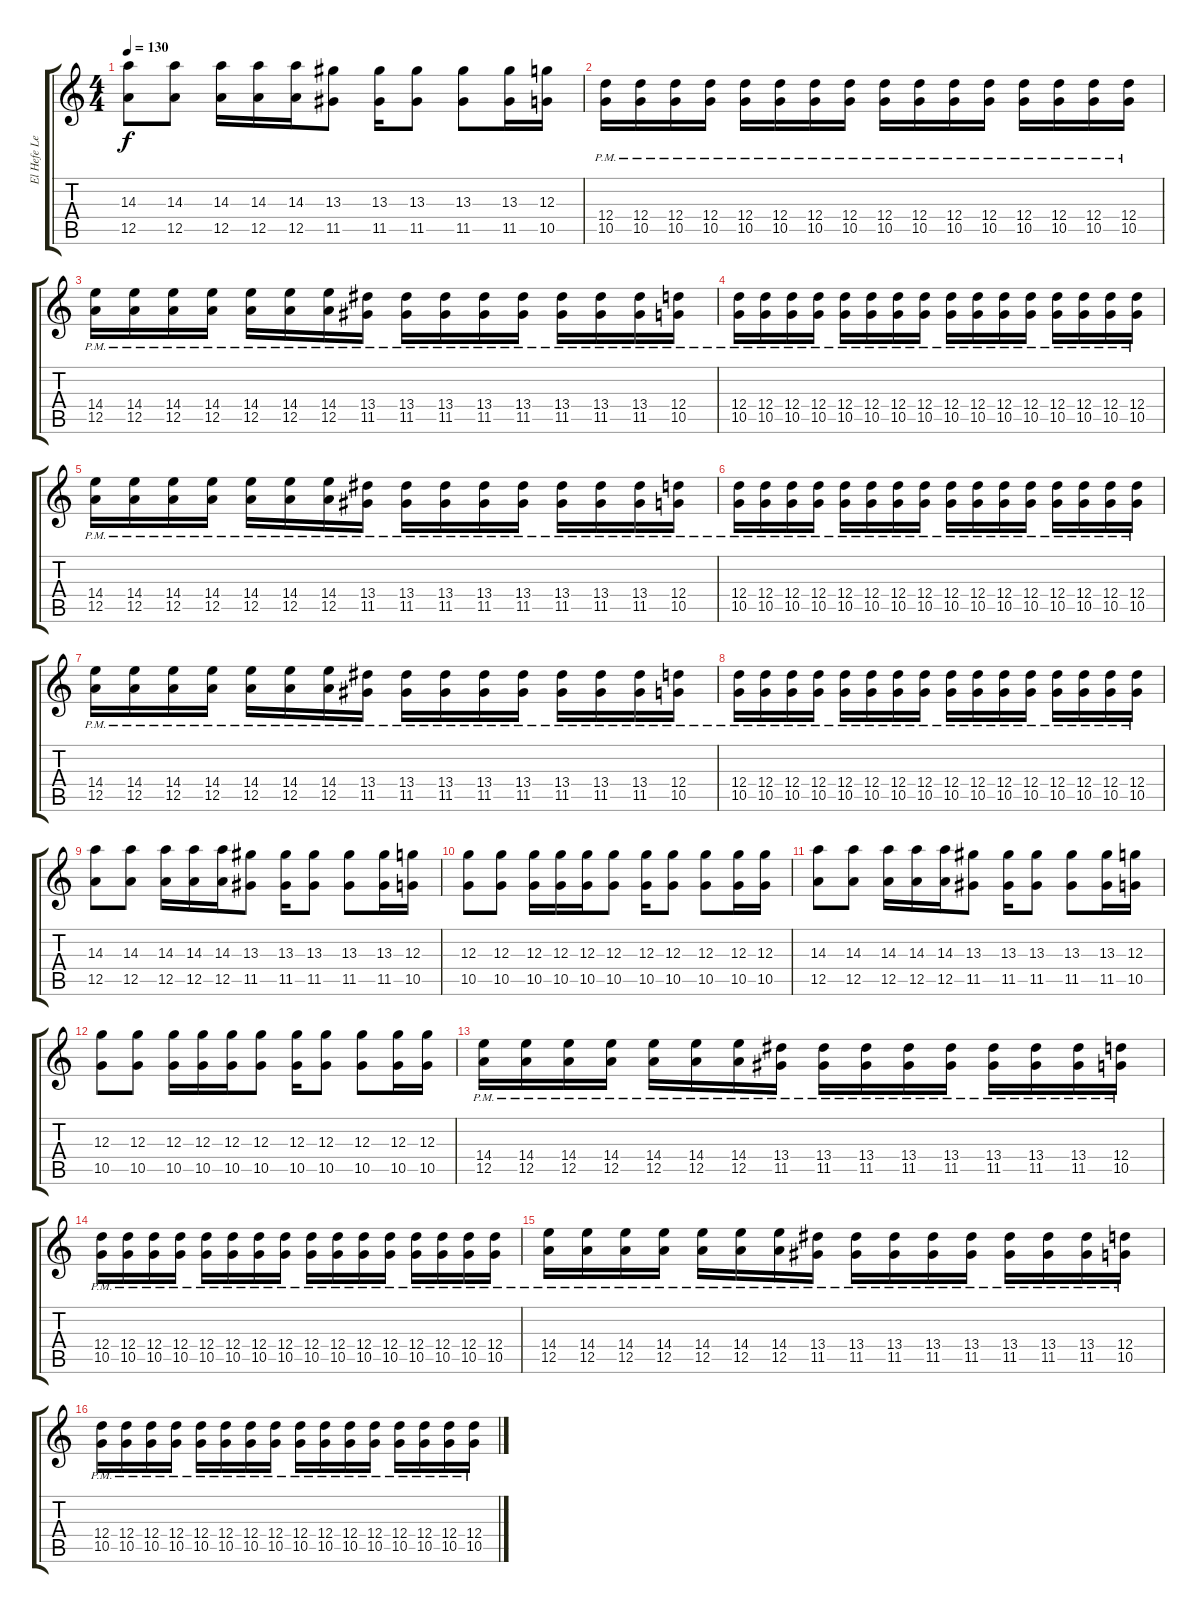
\track ("El Hefe Lead" "El Hefe Le") {instrument distortionguitar}
\staff {score tabs}
\tuning (E4 B3 G3 D3 A2 E2) {hide}
\ts (4 4)
\tempo 130
\clef g2
\ks c
(14.3 12.5).8{dy f} (14.3 12.5).8 (14.3 12.5).16 (14.3 12.5).16 (14.3 12.5).16 (13.3 11.5).8 (13.3 11.5).16 (13.3 11.5).8 (13.3 11.5).8 (13.3 11.5).16 (12.3 10.5).16 |
(12.4{pm} 10.5{pm}).16 (12.4{pm} 10.5{pm}).16 (12.4{pm} 10.5{pm}).16 (12.4{pm} 10.5{pm}).16 (12.4{pm} 10.5{pm}).16 (12.4{pm} 10.5{pm}).16 (12.4{pm} 10.5{pm}).16 (12.4{pm} 10.5{pm}).16 (12.4{pm} 10.5{pm}).16 (12.4{pm} 10.5{pm}).16 (12.4{pm} 10.5{pm}).16 (12.4{pm} 10.5{pm}).16 (12.4{pm} 10.5{pm}).16 (12.4{pm} 10.5{pm}).16 (12.4{pm} 10.5{pm}).16 (12.4{pm} 10.5{pm}).16 |
(14.4{pm} 12.5{pm}).16 (14.4{pm} 12.5{pm}).16 (14.4{pm} 12.5{pm}).16 (14.4{pm} 12.5{pm}).16 (14.4{pm} 12.5{pm}).16 (14.4{pm} 12.5{pm}).16 (14.4{pm} 12.5{pm}).16 (13.4{pm} 11.5{pm}).16 (13.4{pm} 11.5{pm}).16 (13.4{pm} 11.5{pm}).16 (13.4{pm} 11.5{pm}).16 (13.4{pm} 11.5{pm}).16 (13.4{pm} 11.5{pm}).16 (13.4{pm} 11.5{pm}).16 (13.4{pm} 11.5{pm}).16 (12.4{pm} 10.5{pm}).16 |
(12.4{pm} 10.5{pm}).16 (12.4{pm} 10.5{pm}).16 (12.4{pm} 10.5{pm}).16 (12.4{pm} 10.5{pm}).16 (12.4{pm} 10.5{pm}).16 (12.4{pm} 10.5{pm}).16 (12.4{pm} 10.5{pm}).16 (12.4{pm} 10.5{pm}).16 (12.4{pm} 10.5{pm}).16 (12.4{pm} 10.5{pm}).16 (12.4{pm} 10.5{pm}).16 (12.4{pm} 10.5{pm}).16 (12.4{pm} 10.5{pm}).16 (12.4{pm} 10.5{pm}).16 (12.4{pm} 10.5{pm}).16 (12.4{pm} 10.5{pm}).16 |
(14.4{pm} 12.5{pm}).16 (14.4{pm} 12.5{pm}).16 (14.4{pm} 12.5{pm}).16 (14.4{pm} 12.5{pm}).16 (14.4{pm} 12.5{pm}).16 (14.4{pm} 12.5{pm}).16 (14.4{pm} 12.5{pm}).16 (13.4{pm} 11.5{pm}).16 (13.4{pm} 11.5{pm}).16 (13.4{pm} 11.5{pm}).16 (13.4{pm} 11.5{pm}).16 (13.4{pm} 11.5{pm}).16 (13.4{pm} 11.5{pm}).16 (13.4{pm} 11.5{pm}).16 (13.4{pm} 11.5{pm}).16 (12.4{pm} 10.5{pm}).16 |
(12.4{pm} 10.5{pm}).16 (12.4{pm} 10.5{pm}).16 (12.4{pm} 10.5{pm}).16 (12.4{pm} 10.5{pm}).16 (12.4{pm} 10.5{pm}).16 (12.4{pm} 10.5{pm}).16 (12.4{pm} 10.5{pm}).16 (12.4{pm} 10.5{pm}).16 (12.4{pm} 10.5{pm}).16 (12.4{pm} 10.5{pm}).16 (12.4{pm} 10.5{pm}).16 (12.4{pm} 10.5{pm}).16 (12.4{pm} 10.5{pm}).16 (12.4{pm} 10.5{pm}).16 (12.4{pm} 10.5{pm}).16 (12.4{pm} 10.5{pm}).16 |
(14.4{pm} 12.5{pm}).16 (14.4{pm} 12.5{pm}).16 (14.4{pm} 12.5{pm}).16 (14.4{pm} 12.5{pm}).16 (14.4{pm} 12.5{pm}).16 (14.4{pm} 12.5{pm}).16 (14.4{pm} 12.5{pm}).16 (13.4{pm} 11.5{pm}).16 (13.4{pm} 11.5{pm}).16 (13.4{pm} 11.5{pm}).16 (13.4{pm} 11.5{pm}).16 (13.4{pm} 11.5{pm}).16 (13.4{pm} 11.5{pm}).16 (13.4{pm} 11.5{pm}).16 (13.4{pm} 11.5{pm}).16 (12.4{pm} 10.5{pm}).16 |
(12.4{pm} 10.5{pm}).16 (12.4{pm} 10.5{pm}).16 (12.4{pm} 10.5{pm}).16 (12.4{pm} 10.5{pm}).16 (12.4{pm} 10.5{pm}).16 (12.4{pm} 10.5{pm}).16 (12.4{pm} 10.5{pm}).16 (12.4{pm} 10.5{pm}).16 (12.4{pm} 10.5{pm}).16 (12.4{pm} 10.5{pm}).16 (12.4{pm} 10.5{pm}).16 (12.4{pm} 10.5{pm}).16 (12.4{pm} 10.5{pm}).16 (12.4{pm} 10.5{pm}).16 (12.4{pm} 10.5{pm}).16 (12.4{pm} 10.5{pm}).16 |
(14.3 12.5).8 (14.3 12.5).8 (14.3 12.5).16 (14.3 12.5).16 (14.3 12.5).16 (13.3 11.5).8 (13.3 11.5).16 (13.3 11.5).8 (13.3 11.5).8 (13.3 11.5).16 (12.3 10.5).16 |
(12.3 10.5).8 (12.3 10.5).8 (12.3 10.5).16 (12.3 10.5).16 (12.3 10.5).16 (12.3 10.5).8 (12.3 10.5).16 (12.3 10.5).8 (12.3 10.5).8 (12.3 10.5).16 (12.3 10.5).16 |
(14.3 12.5).8 (14.3 12.5).8 (14.3 12.5).16 (14.3 12.5).16 (14.3 12.5).16 (13.3 11.5).8 (13.3 11.5).16 (13.3 11.5).8 (13.3 11.5).8 (13.3 11.5).16 (12.3 10.5).16 |
(12.3 10.5).8 (12.3 10.5).8 (12.3 10.5).16 (12.3 10.5).16 (12.3 10.5).16 (12.3 10.5).8 (12.3 10.5).16 (12.3 10.5).8 (12.3 10.5).8 (12.3 10.5).16 (12.3 10.5).16 |
(14.4{pm} 12.5{pm}).16 (14.4{pm} 12.5{pm}).16 (14.4{pm} 12.5{pm}).16 (14.4{pm} 12.5{pm}).16 (14.4{pm} 12.5{pm}).16 (14.4{pm} 12.5{pm}).16 (14.4{pm} 12.5{pm}).16 (13.4{pm} 11.5{pm}).16 (13.4{pm} 11.5{pm}).16 (13.4{pm} 11.5{pm}).16 (13.4{pm} 11.5{pm}).16 (13.4{pm} 11.5{pm}).16 (13.4{pm} 11.5{pm}).16 (13.4{pm} 11.5{pm}).16 (13.4{pm} 11.5{pm}).16 (12.4{pm} 10.5{pm}).16 |
(12.4{pm} 10.5{pm}).16 (12.4{pm} 10.5{pm}).16 (12.4{pm} 10.5{pm}).16 (12.4{pm} 10.5{pm}).16 (12.4{pm} 10.5{pm}).16 (12.4{pm} 10.5{pm}).16 (12.4{pm} 10.5{pm}).16 (12.4{pm} 10.5{pm}).16 (12.4{pm} 10.5{pm}).16 (12.4{pm} 10.5{pm}).16 (12.4{pm} 10.5{pm}).16 (12.4{pm} 10.5{pm}).16 (12.4{pm} 10.5{pm}).16 (12.4{pm} 10.5{pm}).16 (12.4{pm} 10.5{pm}).16 (12.4{pm} 10.5{pm}).16 |
(14.4{pm} 12.5{pm}).16 (14.4{pm} 12.5{pm}).16 (14.4{pm} 12.5{pm}).16 (14.4{pm} 12.5{pm}).16 (14.4{pm} 12.5{pm}).16 (14.4{pm} 12.5{pm}).16 (14.4{pm} 12.5{pm}).16 (13.4{pm} 11.5{pm}).16 (13.4{pm} 11.5{pm}).16 (13.4{pm} 11.5{pm}).16 (13.4{pm} 11.5{pm}).16 (13.4{pm} 11.5{pm}).16 (13.4{pm} 11.5{pm}).16 (13.4{pm} 11.5{pm}).16 (13.4{pm} 11.5{pm}).16 (12.4{pm} 10.5{pm}).16 |
(12.4{pm} 10.5{pm}).16 (12.4{pm} 10.5{pm}).16 (12.4{pm} 10.5{pm}).16 (12.4{pm} 10.5{pm}).16 (12.4{pm} 10.5{pm}).16 (12.4{pm} 10.5{pm}).16 (12.4{pm} 10.5{pm}).16 (12.4{pm} 10.5{pm}).16 (12.4{pm} 10.5{pm}).16 (12.4{pm} 10.5{pm}).16 (12.4{pm} 10.5{pm}).16 (12.4{pm} 10.5{pm}).16 (12.4{pm} 10.5{pm}).16 (12.4{pm} 10.5{pm}).16 (12.4{pm} 10.5{pm}).16 (12.4{pm} 10.5{pm}).16
